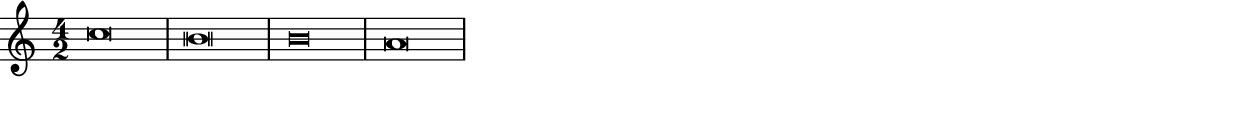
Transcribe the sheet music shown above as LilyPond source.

%% Generated by lilypond-book
%% Options: [exampleindent=10.16\mm,indent=0\mm,line-width=160\mm,paper-height=845.047\pt,paper-width=597.508\pt,papersize='(cons (* 597.508 pt) (* 845.047 pt)),quote,ragged-right]
\include "lilypond-book-preamble.ly"


% ****************************************************************
% Start cut-&-pastable-section
% ****************************************************************

#(ly:set-option 'eps-box-padding 3.000000)



\paper {
  #(set-paper-size '(cons (* 597.508 pt) (* 845.047 pt)))
  indent = 0\mm
  line-width = 160\mm
  % offset the left padding, also add 1mm as lilypond creates cropped
  % images with a little space on the right
  line-width = #(- line-width (* mm  3.000000) (* mm 1))
  line-width = 160\mm - 2.0 * 10.16\mm
  % offset the left padding, also add 1mm as lilypond creates cropped
  % images with a little space on the right
  line-width = #(- line-width (* mm  3.000000) (* mm 1))
  ragged-right = ##t
}

\layout {
  
}




% ****************************************************************
% ly snippet:
% ****************************************************************
\sourcefilename "snippets/alternative-breve-notes.ly"
\sourcefileline 0
%% DO NOT EDIT this file manually; it was automatically
%% generated from the LilyPond Wiki
%% (https://wiki.lilypond.community).
%%
%% Make any changes in the Wiki itself, or in
%% `Documentation/snippets/new/`, then run
%% `scripts/auxiliar/makelsr.pl`.
%%
%% This file is in the public domain.

\version "2.24.0"

\header {
%% Translation of GIT committish: a8a85e19654e46d725563e6deba44083ef137a2c
  texidocja = "
二全音符の表示を、符頭の左右に線が 1 本あるバロック式の表示から、@c
2 本あるものに変更することができます。
"
  doctitleja = "二全音符を変更する"

%% Translation of GIT committish: 2f3474d9af596d677ed5b7ce720ae4d0954a6b51
  texidocit = "
Le note brevi sono disponibili anche con due linee verticali su ciascun
lato della testa invece di una sola e in stile barocco.

"
  doctitleit = "Note brevi alternative"

%% Translation of GIT committish: de1e42ce512f3690387cdd065109bddff1b7bd6d
  texidocfr = "
Voici comment obtenir une brève -- aussi appelée note carée --
flanquée de deux barres verticales, au lieu d'une comme habituellement.
"

  doctitlefr = "Brève alternative, avec deux barres verticales"

%% Translation of GIT committish: 4f16fa98fd258f08e64203c793028ea3e363b1c0
  texidoces = "
Las figuras de breve también están disponibles con dos líneas
verticales a los lados de la cabeza en lugar de una sola línea y la
forma en estilo barroco.

"
  doctitlees = "Formas alternativas de la figura breve"

%% Translation of GIT committish: 8ffecf6be17c6ec2ff87cf31873121a8cce29b09
  texidocca = "
Les figures de breu també estan disponibles amb dues línies
verticals a les vores del cap en lloc d'una sola línia i la
forma en estil barroc.

"
  doctitleca = "Formes alternatives de la figura breu"

  categories = "Expressive marks, Rhythms"

  texidoc = "
Breve notes are also available with two vertical lines on each side of
the notehead instead of one line and in baroque style.
"

  doctitle = "Alternative breve notes"
} % begin verbatim


\relative c'' {
  \time 4/2
  c\breve |
  \override Staff.NoteHead.style = #'altdefault
  b\breve
  \override Staff.NoteHead.style = #'baroque
  b\breve
  \revert Staff.NoteHead.style
  a\breve
}



% ****************************************************************
% end ly snippet
% ****************************************************************
